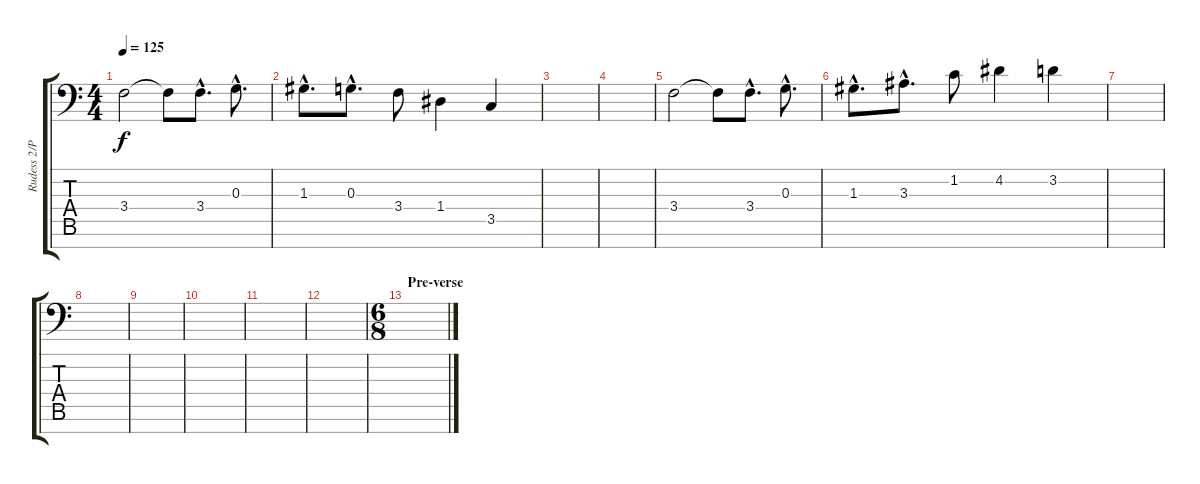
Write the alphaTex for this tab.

\track ("Rudess 2/Petrucci fill-in" "Rudess 2/P") {instrument acousticgrandpiano}
\staff {score tabs}
\tuning (E4 B3 G3 D3 A2 E2 A1) {hide}
\ts (4 4)
\tempo 125
\clef f4
\ks c
3.4.2{dy f} 3.4{t}.8 3.4{hac}.8{d} 0.3{hac}.8{d} |
1.3{hac}.8{d} 0.3{hac}.8{d} 3.4.8 1.4.4 3.5.4 |
|
|
3.4.2 3.4{t}.8 3.4{hac}.8{d} 0.3{hac}.8{d} |
1.3{hac}.8{d} 3.3{hac}.8{d} 1.2.8 4.2.4 3.2.4 |
|
|
|
|
|
|
\ts (6 8)
\section ("" "Pre-verse")
